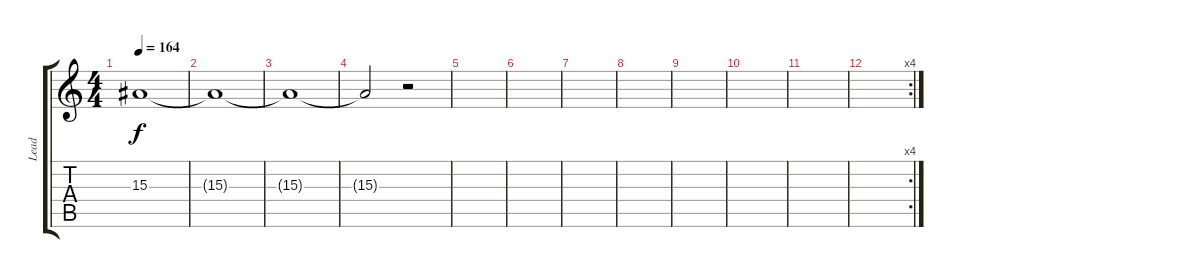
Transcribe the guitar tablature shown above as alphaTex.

\track ("Lead" "Lead") {instrument flute}
\staff {score tabs}
\tuning (E4 B3 G3 D3 A2 E2) {hide}
\ts (4 4)
\tempo 164
\clef g2
\ks c
15.3.1{dy f} |
15.3{t}.1 |
15.3{t}.1 |
15.3{t}.2 r.2 |
|
|
|
|
|
|
|
\rc 4
